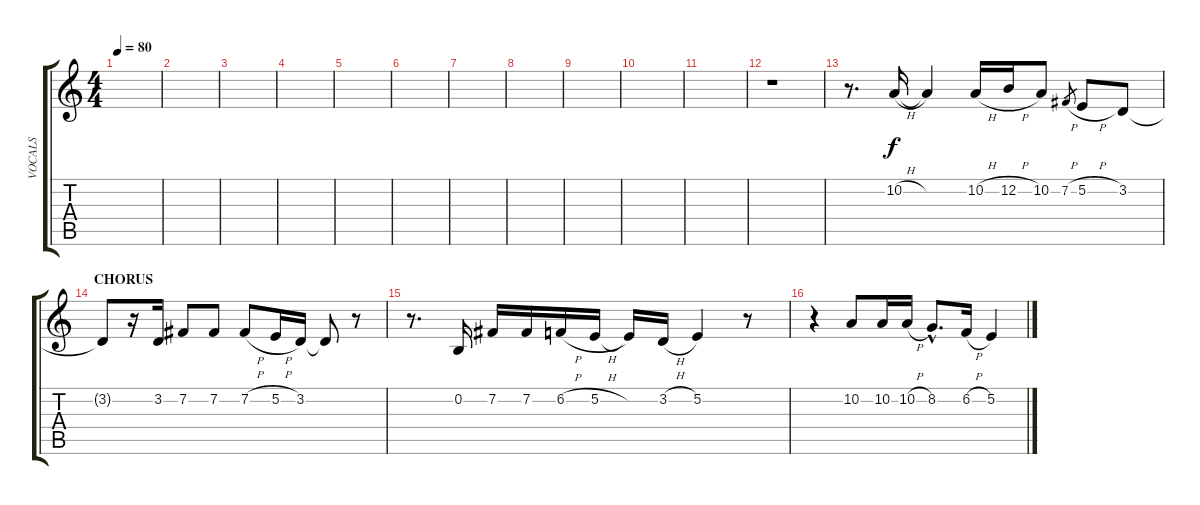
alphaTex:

\track ("VOCALS" "VOCALS") {instrument lead6voice}
\staff {score tabs}
\tuning (E4 B3 G3 D3 A2 E2) {hide}
\ts (4 4)
\tempo 80
\clef g2
\ks c
|
|
|
|
|
|
|
|
|
|
|
r.1 |
r.8{d} 10.2{h}.16 10.2{t}.4 10.2{h}.16 12.2{h}.16 10.2.8 7.2{h}.8{gr} 5.2{h}.8 3.2.8 |
\section ("" "CHORUS")
3.2{t}.8 r.16 3.2.16 7.2.8 7.2.8 7.2{h}.8 5.2{h}.16 3.2.16 3.2{t}.8 r.8 |
r.8{d} 0.2.16 7.2.16 7.2.16 6.2{h}.16 5.2{h}.16 5.2{t}.16 3.2{h}.16 5.2.4 r.8 |
r.4 10.2.8 10.2.16 10.2{h}.16 8.2{hac}.8{d} 6.2{h}.16 5.2.4
